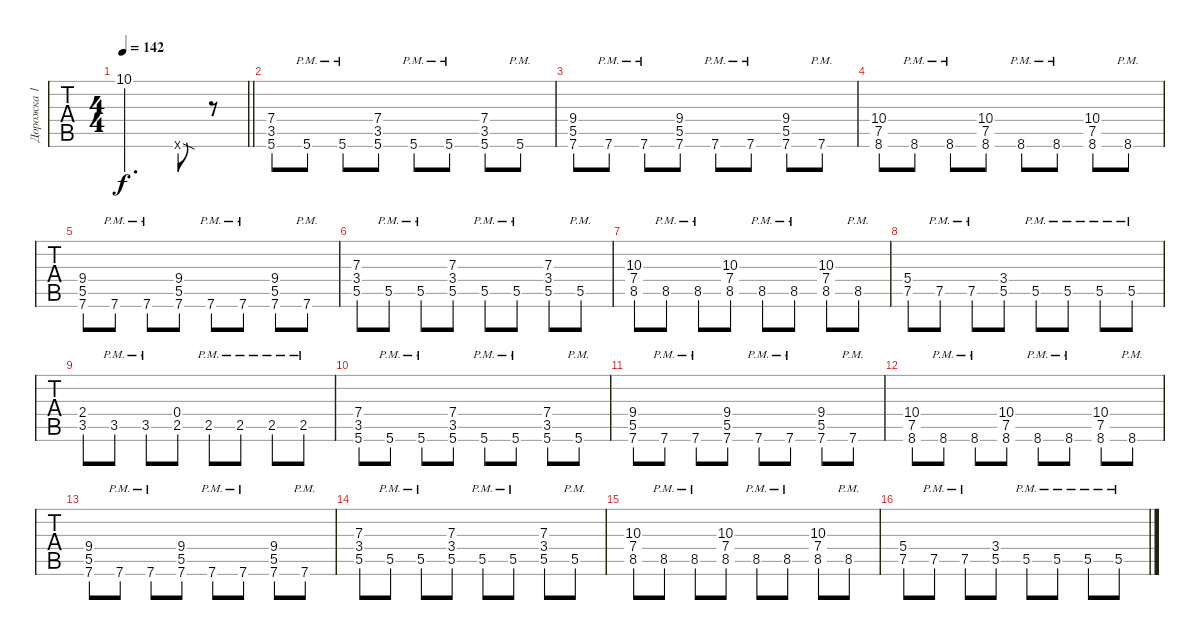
\track ("Дорожка 1" "Дорожка 1") {instrument electricguitarclean}
\staff {tabs}
\tuning (Eb4 Bb3 Gb3 Db3 Ab2 Eb2) {hide}
\ts (4 4)
\tempo 142
\clef g2
\barLineRight lightlight
\ks c
10.1{t}.2{d dy f} 12.6{sod x}.8 r.8 |
(7.4 3.5 5.6).8{balance 6} 5.6{pm}.8 5.6{pm}.8 (7.4 3.5 5.6).8 5.6{pm}.8 5.6{pm}.8 (7.4 3.5 5.6).8 5.6{pm}.8 |
(9.4 5.5 7.6).8 7.6{pm}.8 7.6{pm}.8 (9.4 5.5 7.6).8 7.6{pm}.8 7.6{pm}.8 (9.4 5.5 7.6).8 7.6{pm}.8 |
(10.4 7.5 8.6).8 8.6{pm}.8 8.6{pm}.8 (10.4 7.5 8.6).8 8.6{pm}.8 8.6{pm}.8 (10.4 7.5 8.6).8 8.6{pm}.8 |
(9.4 5.5 7.6).8 7.6{pm}.8 7.6{pm}.8 (9.4 5.5 7.6).8 7.6{pm}.8 7.6{pm}.8 (9.4 5.5 7.6).8 7.6{pm}.8 |
(7.3 3.4 5.5).8 5.5{pm}.8 5.5{pm}.8 (7.3 3.4 5.5).8 5.5{pm}.8 5.5{pm}.8 (7.3 3.4 5.5).8 5.5{pm}.8 |
(10.3 7.4 8.5).8 8.5{pm}.8 8.5{pm}.8 (10.3 7.4 8.5).8 8.5{pm}.8 8.5{pm}.8 (10.3 7.4 8.5).8 8.5{pm}.8 |
(5.4 7.5).8 7.5{pm}.8 7.5{pm}.8 (3.4 5.5).8 5.5{pm}.8 5.5{pm}.8 5.5{pm}.8 5.5{pm}.8 |
(2.4 3.5).8 3.5{pm}.8 3.5{pm}.8 (0.4 2.5).8 2.5{pm}.8 2.5{pm}.8 2.5{pm}.8 2.5{pm}.8 |
(7.4 3.5 5.6).8 5.6{pm}.8 5.6{pm}.8 (7.4 3.5 5.6).8 5.6{pm}.8 5.6{pm}.8 (7.4 3.5 5.6).8 5.6{pm}.8 |
(9.4 5.5 7.6).8 7.6{pm}.8 7.6{pm}.8 (9.4 5.5 7.6).8 7.6{pm}.8 7.6{pm}.8 (9.4 5.5 7.6).8 7.6{pm}.8 |
(10.4 7.5 8.6).8 8.6{pm}.8 8.6{pm}.8 (10.4 7.5 8.6).8 8.6{pm}.8 8.6{pm}.8 (10.4 7.5 8.6).8 8.6{pm}.8 |
(9.4 5.5 7.6).8 7.6{pm}.8 7.6{pm}.8 (9.4 5.5 7.6).8 7.6{pm}.8 7.6{pm}.8 (9.4 5.5 7.6).8 7.6{pm}.8 |
(7.3 3.4 5.5).8 5.5{pm}.8 5.5{pm}.8 (7.3 3.4 5.5).8 5.5{pm}.8 5.5{pm}.8 (7.3 3.4 5.5).8 5.5{pm}.8 |
(10.3 7.4 8.5).8 8.5{pm}.8 8.5{pm}.8 (10.3 7.4 8.5).8 8.5{pm}.8 8.5{pm}.8 (10.3 7.4 8.5).8 8.5{pm}.8 |
(5.4 7.5).8 7.5{pm}.8 7.5{pm}.8 (3.4 5.5).8 5.5{pm}.8 5.5{pm}.8 5.5{pm}.8 5.5{pm}.8
